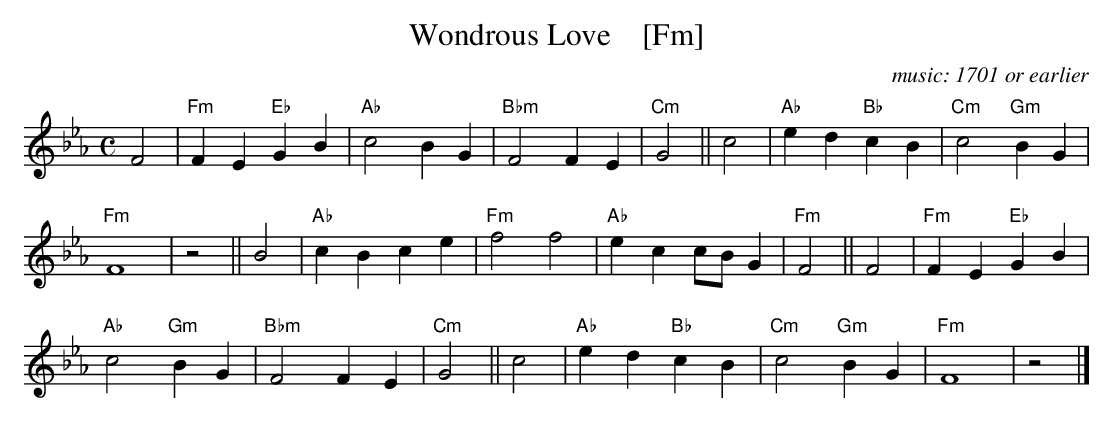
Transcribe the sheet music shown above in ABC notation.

X:1
T: Wondrous Love    [Fm]
C: music: 1701 or earlier
M: C
L: 1/4
K: Fdor
F2 | "Fm"FE "Eb"GB | "Ab"c2 BG | "Bbm"F2 FE | "Cm"G2 || c2 | "Ab"ed "Bb"cB | "Cm"c2 "Gm"BG |
"Fm"F4 | z2 || B2  | "Ab"cB ce | "Fm"f2 f2 | "Ab"ec c/B/G | "Fm"F2 || F2 | "Fm"FE "Eb"GB |
"Ab"c2 "Gm"BG | "Bbm"F2 FE | "Cm"G2 || c2 | "Ab"ed "Bb"cB | "Cm"c2 "Gm"BG | "Fm"F4 | z2 |]
